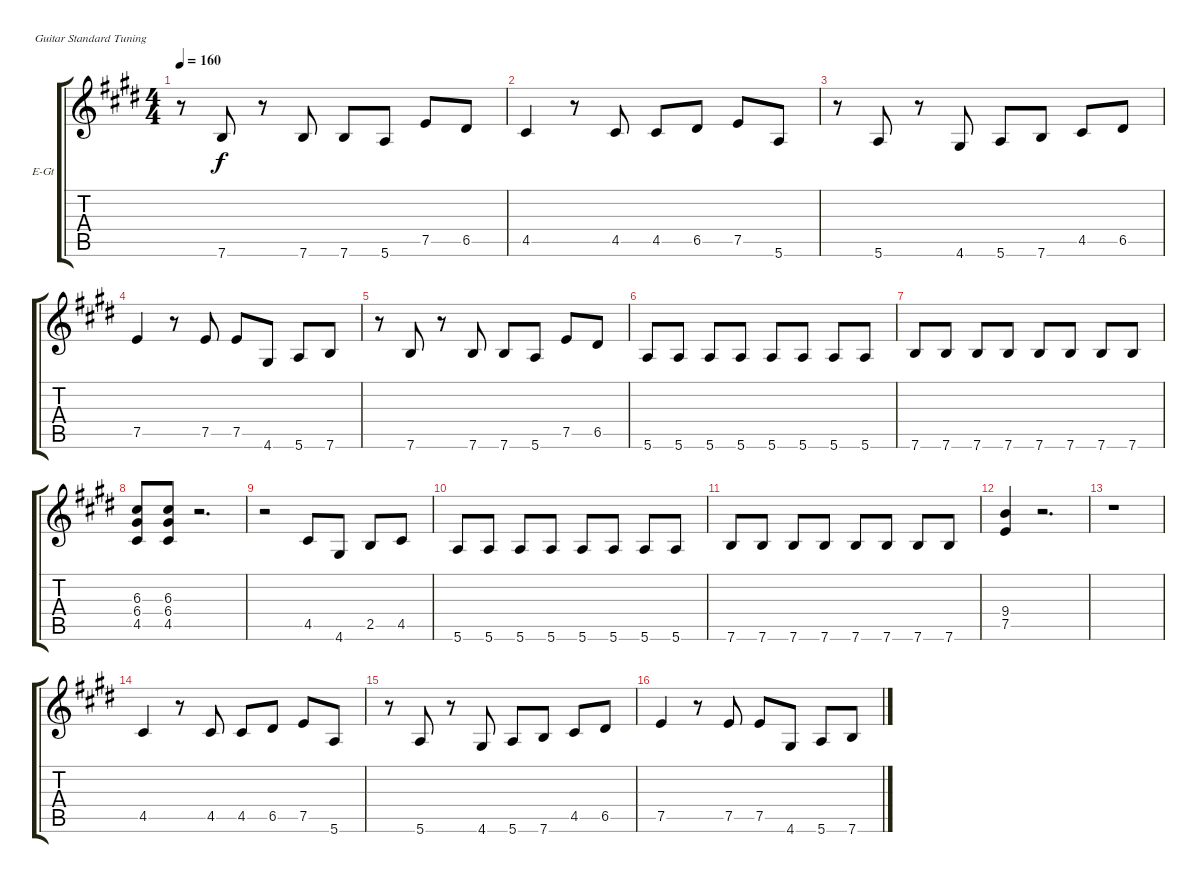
\bracketExtendMode groupsimilarinstruments
\firstSystemTrackNameOrientation horizontal
\otherSystemsTrackNameOrientation horizontal
\track ("Guitar 2" "E-Gt") {instrument distortionguitar}
\staff {score tabs}
\tuning (E4 B3 G3 D3 A2 E2)
\ts (4 4)
\tempo 160
\clef g2
\ks e
r.8{dy f} 7.6.8 r.8 7.6.8 7.6.8 5.6.8 7.5.8 6.5.8 |
4.5.4 r.8 4.5.8 4.5.8 6.5.8 7.5.8 5.6.8 |
r.8 5.6.8 r.8 4.6.8 5.6.8 7.6.8 4.5.8 6.5.8 |
7.5.4 r.8 7.5.8 7.5.8 4.6.8 5.6.8 7.6.8 |
r.8 7.6.8 r.8 7.6.8 7.6.8 5.6.8 7.5.8 6.5.8 |
5.6.8 5.6.8 5.6.8 5.6.8 5.6.8 5.6.8 5.6.8 5.6.8 |
7.6.8 7.6.8 7.6.8 7.6.8 7.6.8 7.6.8 7.6.8 7.6.8 |
(6.3 6.4 4.5).8 (6.3 6.4 4.5).8 r.2{d} |
r.2 4.5.8 4.6.8 2.5.8 4.5.8 |
5.6.8 5.6.8 5.6.8 5.6.8 5.6.8 5.6.8 5.6.8 5.6.8 |
7.6.8 7.6.8 7.6.8 7.6.8 7.6.8 7.6.8 7.6.8 7.6.8 |
(9.4 7.5).4 r.2{d} |
r.1 |
4.5.4 r.8 4.5.8 4.5.8 6.5.8 7.5.8 5.6.8 |
r.8 5.6.8 r.8 4.6.8 5.6.8 7.6.8 4.5.8 6.5.8 |
7.5.4 r.8 7.5.8 7.5.8 4.6.8 5.6.8 7.6.8
